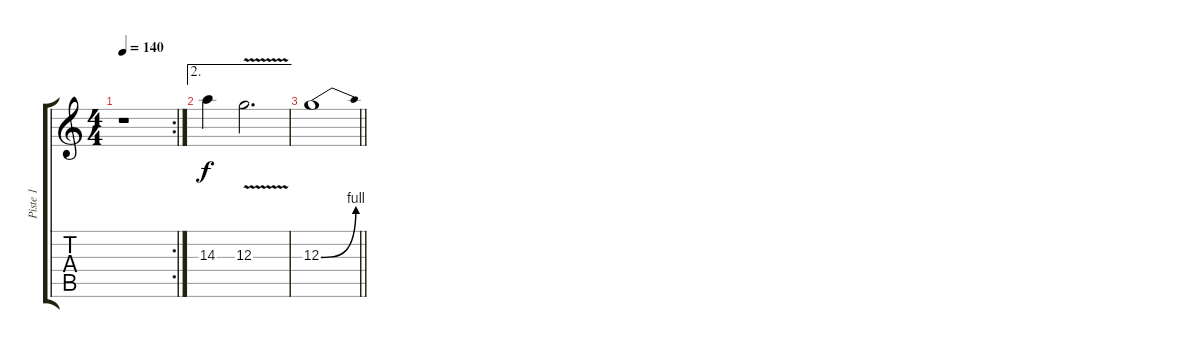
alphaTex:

\track ("Piste 1" "Piste 1") {instrument overdrivenguitar}
\staff {score tabs}
\tuning (E4 B3 G3 D3 A2 E2) {hide}
\rc 2
\ts (4 4)
\tempo 140
\clef g2
\ks c
r.1{dy f} |
\ae 2
14.3.4 12.3{v}.2{d} |
\barLineRight lightlight
12.3{be (bend 0 0 60 4)}.1
